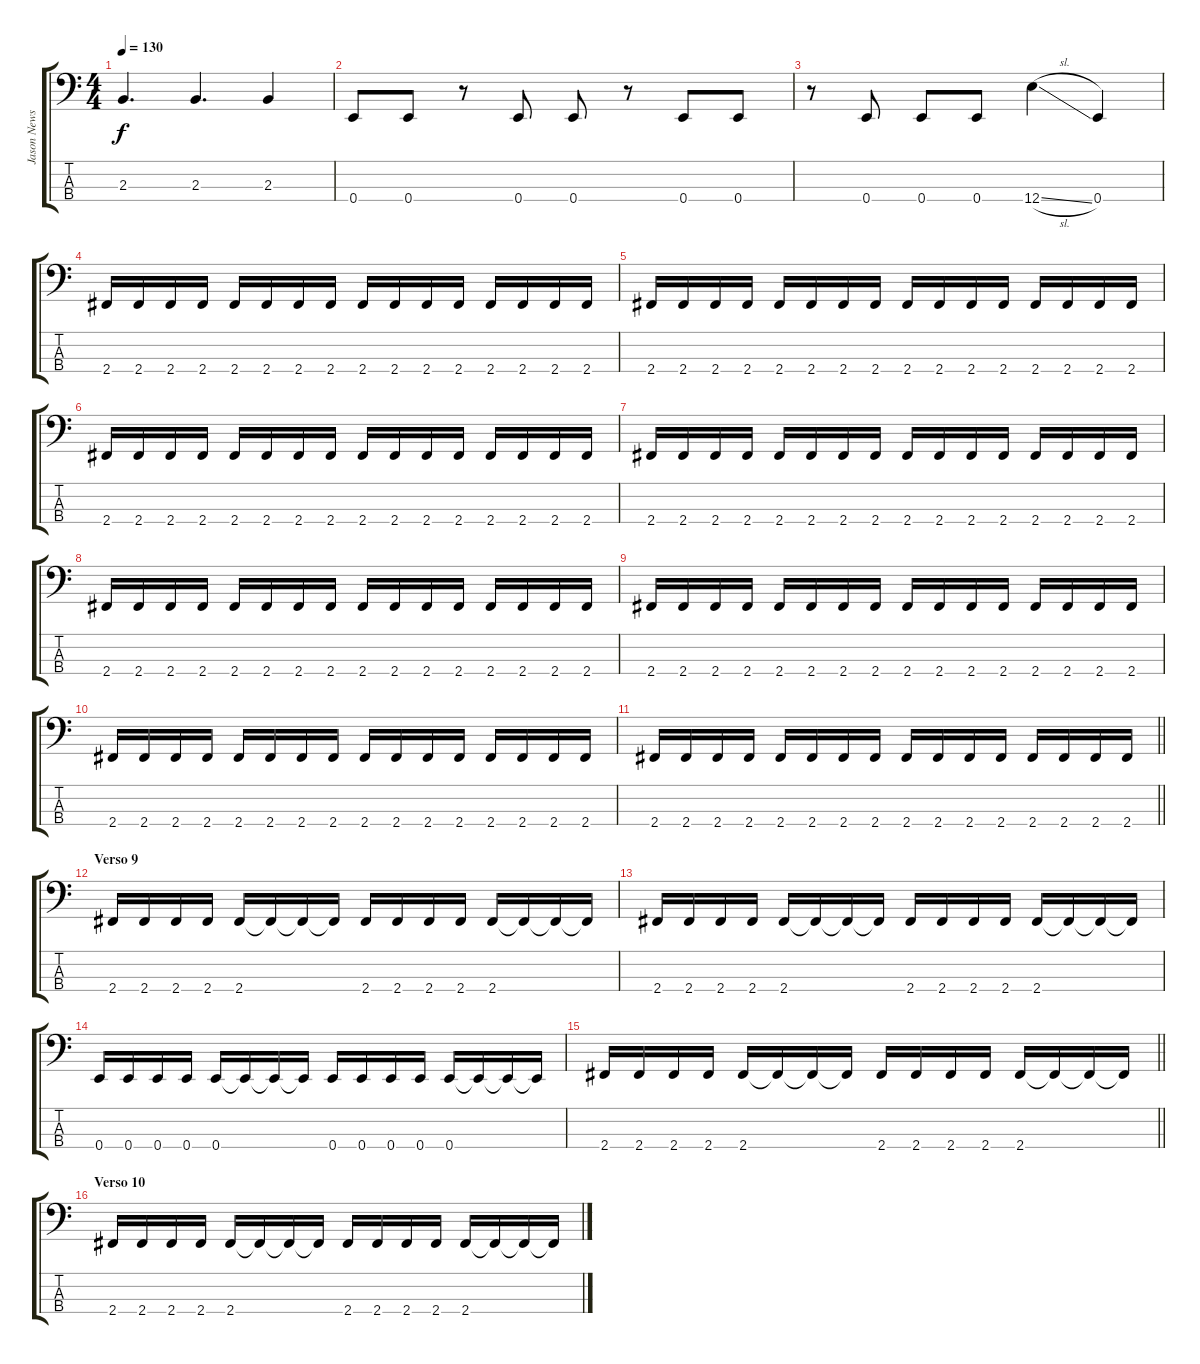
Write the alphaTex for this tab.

\track ("Jason Newsted" "Jason News") {instrument slapbass1}
\staff {score tabs}
\tuning (G2 D2 A1 E1) {hide}
\ts (4 4)
\tempo 130
\clef f4
\ks c
2.3.4{d dy f} 2.3.4{d} 2.3.4 |
0.4.8 0.4.8 r.8 0.4.8 0.4.8 r.8 0.4.8 0.4.8 |
r.8 0.4.8 0.4.8 0.4.8 12.4{sl}.4 0.4.4 |
2.4.16 2.4.16 2.4.16 2.4.16 2.4.16 2.4.16 2.4.16 2.4.16 2.4.16 2.4.16 2.4.16 2.4.16 2.4.16 2.4.16 2.4.16 2.4.16 |
2.4.16 2.4.16 2.4.16 2.4.16 2.4.16 2.4.16 2.4.16 2.4.16 2.4.16 2.4.16 2.4.16 2.4.16 2.4.16 2.4.16 2.4.16 2.4.16 |
2.4.16 2.4.16 2.4.16 2.4.16 2.4.16 2.4.16 2.4.16 2.4.16 2.4.16 2.4.16 2.4.16 2.4.16 2.4.16 2.4.16 2.4.16 2.4.16 |
2.4.16 2.4.16 2.4.16 2.4.16 2.4.16 2.4.16 2.4.16 2.4.16 2.4.16 2.4.16 2.4.16 2.4.16 2.4.16 2.4.16 2.4.16 2.4.16 |
2.4.16 2.4.16 2.4.16 2.4.16 2.4.16 2.4.16 2.4.16 2.4.16 2.4.16 2.4.16 2.4.16 2.4.16 2.4.16 2.4.16 2.4.16 2.4.16 |
2.4.16 2.4.16 2.4.16 2.4.16 2.4.16 2.4.16 2.4.16 2.4.16 2.4.16 2.4.16 2.4.16 2.4.16 2.4.16 2.4.16 2.4.16 2.4.16 |
2.4.16 2.4.16 2.4.16 2.4.16 2.4.16 2.4.16 2.4.16 2.4.16 2.4.16 2.4.16 2.4.16 2.4.16 2.4.16 2.4.16 2.4.16 2.4.16 |
\barLineRight lightlight
2.4.16 2.4.16 2.4.16 2.4.16 2.4.16 2.4.16 2.4.16 2.4.16 2.4.16 2.4.16 2.4.16 2.4.16 2.4.16 2.4.16 2.4.16 2.4.16 |
\section ("" "Verso 9")
2.4.16 2.4.16 2.4.16 2.4.16 2.4.16 2.4{t}.16 2.4{t}.16 2.4{t}.16 2.4.16 2.4.16 2.4.16 2.4.16 2.4.16 2.4{t}.16 2.4{t}.16 2.4{t}.16 |
2.4.16 2.4.16 2.4.16 2.4.16 2.4.16 2.4{t}.16 2.4{t}.16 2.4{t}.16 2.4.16 2.4.16 2.4.16 2.4.16 2.4.16 2.4{t}.16 2.4{t}.16 2.4{t}.16 |
0.4.16 0.4.16 0.4.16 0.4.16 0.4.16 0.4{t}.16 0.4{t}.16 0.4{t}.16 0.4.16 0.4.16 0.4.16 0.4.16 0.4.16 0.4{t}.16 0.4{t}.16 0.4{t}.16 |
\barLineRight lightlight
2.4.16 2.4.16 2.4.16 2.4.16 2.4.16 2.4{t}.16 2.4{t}.16 2.4{t}.16 2.4.16 2.4.16 2.4.16 2.4.16 2.4.16 2.4{t}.16 2.4{t}.16 2.4{t}.16 |
\section ("" "Verso 10")
2.4.16 2.4.16 2.4.16 2.4.16 2.4.16 2.4{t}.16 2.4{t}.16 2.4{t}.16 2.4.16 2.4.16 2.4.16 2.4.16 2.4.16 2.4{t}.16 2.4{t}.16 2.4{t}.16
